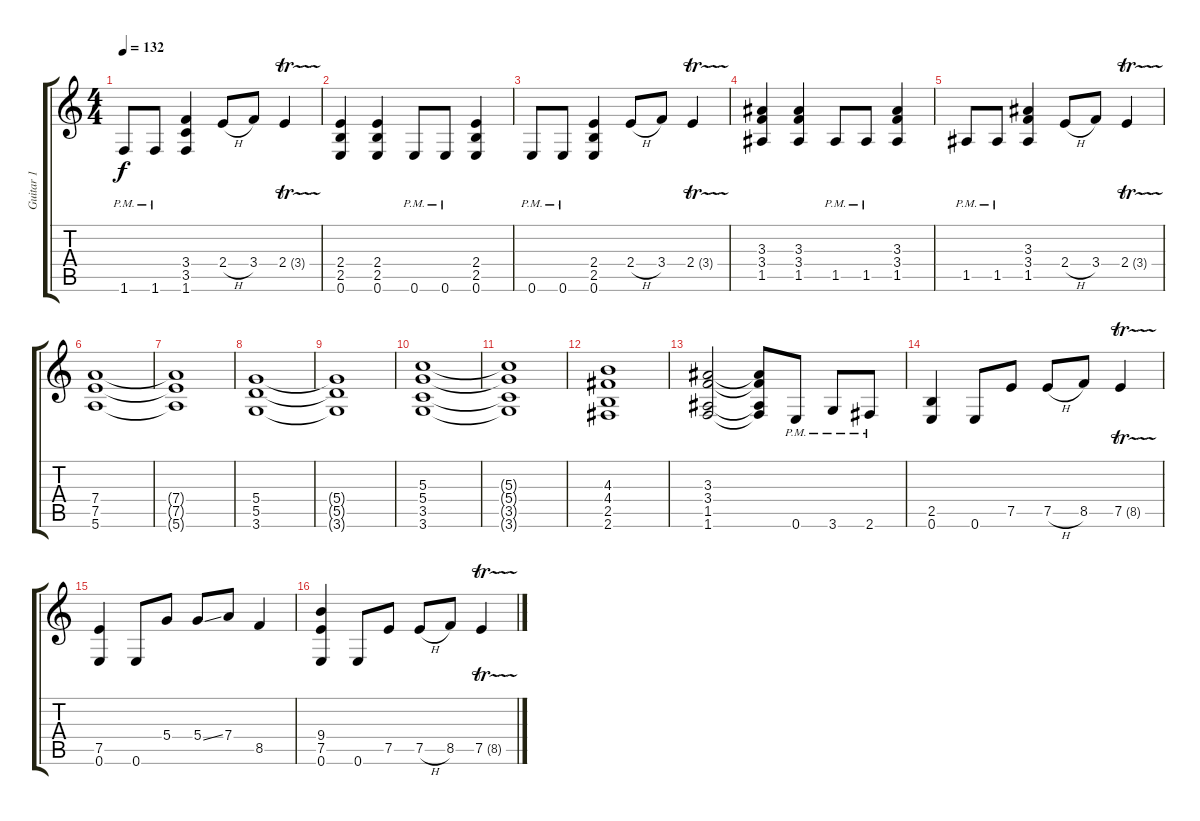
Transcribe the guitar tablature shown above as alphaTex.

\track ("Guitar 1" "Guitar 1") {instrument overdrivenguitar}
\staff {score tabs}
\tuning (E4 B3 G3 D3 A2 E2) {hide}
\ts (4 4)
\tempo 132
\clef g2
\ks c
1.6{pm}.8{dy f} 1.6{pm}.8 (3.4 3.5 1.6).4 2.4{h}.8 3.4.8 2.4{tr (3 32)}.4 |
(2.4 2.5 0.6).4 (2.4 2.5 0.6).4 0.6{pm}.8 0.6{pm}.8 (2.4 2.5 0.6).4 |
0.6{pm}.8 0.6{pm}.8 (2.4 2.5 0.6).4 2.4{h}.8 3.4.8 2.4{tr (3 32)}.4 |
(3.3 3.4 1.5).4 (3.3 3.4 1.5).4 1.5{pm}.8 1.5{pm}.8 (3.3 3.4 1.5).4 |
1.5{pm}.8 1.5{pm}.8 (3.3 3.4 1.5).4 2.4{h}.8 3.4.8 2.4{tr (3 32)}.4 |
(7.4 7.5 5.6).1 |
(7.4{t} 7.5{t} 5.6{t}).1 |
(5.4 5.5 3.6).1 |
(5.4{t} 5.5{t} 3.6{t}).1 |
(5.3 5.4 3.5 3.6).1 |
(5.3{t} 5.4{t} 3.5{t} 3.6{t}).1 |
(4.3 4.4 2.5 2.6).1 |
(3.3 3.4 1.5 1.6).2 (3.3{t} 3.4{t} 1.5{t} 1.6{t}).8 0.6{pm}.8 3.6{pm}.8 2.6{pm}.8 |
(2.5 0.6).4 0.6.8 7.5.8 7.5{h}.8 8.5.8 7.5{tr (8 32)}.4 |
(7.5 0.6).4 0.6.8 5.4.8 5.4{ss}.8 7.4.8 8.5.4 |
(9.4 7.5 0.6).4 0.6.8 7.5.8 7.5{h}.8 8.5.8 7.5{tr (8 32)}.4
